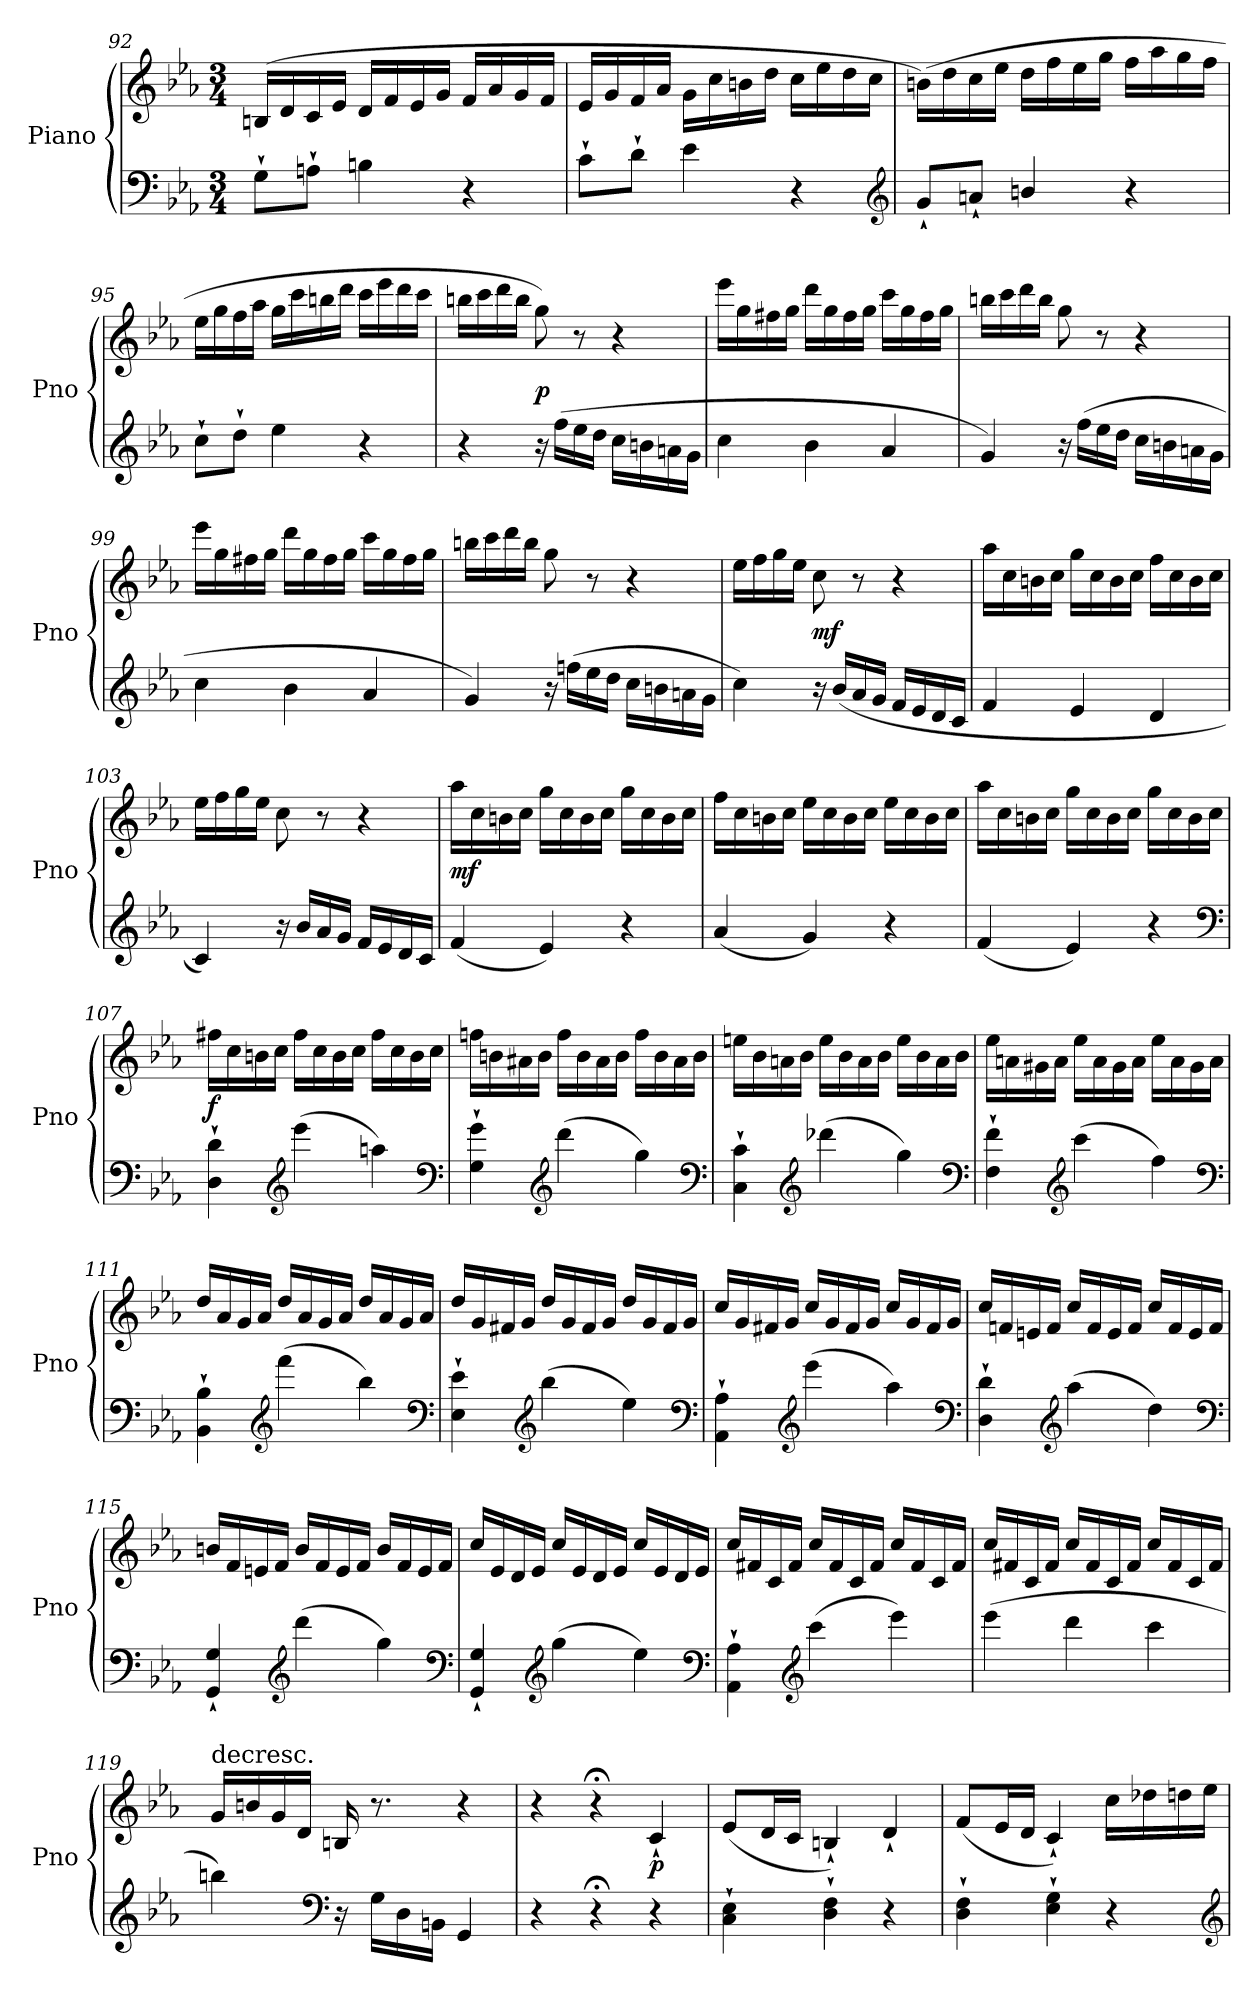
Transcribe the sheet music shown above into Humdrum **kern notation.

**kern	**kern	**dynam
*part1	*part1	*part1
*staff2	*staff1	*staff1/2
*I"Piano	*	*
*I'Pno	*	*
*clefF4	*clefG2	*
*k[b-e-a-]	*k[b-e-a-]	*
*c:	*c:	*
*M3/4	*M3/4	*
=92	=92	=92
8G`\L	(16Bn/LL	.
.	16d/	.
8An`\J	16c/	.
.	16e-/JJ	.
4Bn\	16d/LL	.
.	16f/	.
.	16e-/	.
.	16g/JJ	.
4r	16f/LL	.
.	16a-/	.
.	16g/	.
.	16f/JJ	.
=93	=93	=93
8c`\L	16e-/LL	.
.	16g/	.
8d`\J	16f/	.
.	16a-/JJ	.
4e-\	16g\LL	.
.	16cc\	.
.	16bn\	.
.	16dd\JJ	.
4r	16cc\LL	.
.	16ee-\	.
.	16dd\	.
.	16cc\JJ	.
*clefG2	*	*
=94	=94	=94
8g`/L	(16bn\LL)	.
.	16dd\	.
8an`/J	16cc\	.
.	16ee-\JJ	.
4bn/	16dd\LL	.
.	16ff\	.
.	16ee-\	.
.	16gg\JJ	.
4r	16ff\LL	.
.	16aa-\	.
.	16gg\	.
.	16ff\JJ	.
=95	=95	=95
8cc`\L	16ee-\LL	.
.	16gg\	.
8dd`\J	16ff\	.
.	16aa-\JJ	.
4ee-\	16gg\LL	.
.	16ccc\	.
.	16bbn\	.
.	16ddd\JJ	.
4r	16ccc\LL	.
.	16eee-\	.
.	16ddd\	.
.	16ccc\JJ	.
=96	=96	=96
4r	16bbn\LL	.
.	16ccc\	.
.	16ddd\	.
.	16bb\JJ	.
16r	8gg\)	p
(16ff\LL	.	.
16ee-\	8r	.
16dd\JJ	.	.
16cc\LL	4r	.
16bn\	.	.
16an\	.	.
16g\JJ	.	.
=97	=97	=97
4cc\	16eee-\LL	.
.	16gg\	.
.	16ff#X\	.
.	16gg\JJ	.
4b-\	16ddd\LL	.
.	16gg\	.
.	16ff#\	.
.	16gg\JJ	.
4a-/	16ccc\LL	.
.	16gg\	.
.	16ff#\	.
.	16gg\JJ	.
=98	=98	=98
4g/)	16bbn\LL	.
.	16ccc\	.
.	16ddd\	.
.	16bb\JJ	.
16r	8gg\	.
(16ff\LL	.	.
16ee-\	8r	.
16dd\JJ	.	.
16cc\LL	4r	.
16bn\	.	.
16an\	.	.
16g\JJ	.	.
=99	=99	=99
4cc\	16eee-\LL	.
.	16gg\	.
.	16ff#X\	.
.	16gg\JJ	.
4b-\	16ddd\LL	.
.	16gg\	.
.	16ff#\	.
.	16gg\JJ	.
4a-/	16ccc\LL	.
.	16gg\	.
.	16ff#\	.
.	16gg\JJ	.
=100	=100	=100
4g/)	16bbn\LL	.
.	16ccc\	.
.	16ddd\	.
.	16bb\JJ	.
16r	8gg\	.
(16ffn\LL	.	.
16ee-\	8r	.
16dd\JJ	.	.
16cc\LL	4r	.
16bn\	.	.
16an\	.	.
16g\JJ	.	.
=101	=101	=101
4cc\)	16ee-\LL	.
.	16ff\	.
.	16gg\	.
.	16ee-\JJ	.
16r	8cc\	mf
(16b-/LL	.	.
16a-/	8r	.
16g/JJ	.	.
16f/LL	4r	.
16e-/	.	.
16d/	.	.
16c/JJ	.	.
=102	=102	=102
4f/	16aa-\LL	.
.	16cc\	.
.	16bn\	.
.	16cc\JJ	.
4e-/	16gg\LL	.
.	16cc\	.
.	16b\	.
.	16cc\JJ	.
4d/	16ff\LL	.
.	16cc\	.
.	16b\	.
.	16cc\JJ	.
=103	=103	=103
4c/)	16ee-\LL	.
.	16ff\	.
.	16gg\	.
.	16ee-\JJ	.
16r	8cc\	.
16b-/LL	.	.
16a-/	8r	.
16g/JJ	.	.
16f/LL	4r	.
16e-/	.	.
16d/	.	.
16c/JJ	.	.
=104	=104	=104
(4f/	16aa-\LL	mf
.	16cc\	.
.	16bn\	.
.	16cc\JJ	.
4e-/)	16gg\LL	.
.	16cc\	.
.	16b\	.
.	16cc\JJ	.
4r	16gg\LL	.
.	16cc\	.
.	16b\	.
.	16cc\JJ	.
=105	=105	=105
(4a-/	16ff\LL	.
.	16cc\	.
.	16bn\	.
.	16cc\JJ	.
4g/)	16ee-\LL	.
.	16cc\	.
.	16b\	.
.	16cc\JJ	.
4r	16ee-\LL	.
.	16cc\	.
.	16b\	.
.	16cc\JJ	.
=106	=106	=106
(4f/	16aa-\LL	.
.	16cc\	.
.	16bn\	.
.	16cc\JJ	.
4e-/)	16gg\LL	.
.	16cc\	.
.	16b\	.
.	16cc\JJ	.
4r	16gg\LL	.
.	16cc\	.
.	16b\	.
.	16cc\JJ	.
*clefF4	*	*
=107	=107	=107
4D`\ 4d`\	16ff#X\LL	f
.	16cc\	.
.	16bn\	.
.	16cc\JJ	.
*clefG2	*	*
(4eee-\	16ff#\LL	.
.	16cc\	.
.	16b\	.
.	16cc\JJ	.
4aan\)	16ff#\LL	.
.	16cc\	.
.	16b\	.
.	16cc\JJ	.
*clefF4	*	*
=108	=108	=108
4G`\ 4g`\	16ffn\LL	.
.	16bn\	.
.	16a#X\	.
.	16b\JJ	.
*clefG2	*	*
(4ddd\	16ff\LL	.
.	16b\	.
.	16a#\	.
.	16b\JJ	.
4gg\)	16ff\LL	.
.	16b\	.
.	16a#\	.
.	16b\JJ	.
*clefF4	*	*
=109	=109	=109
4C`\ 4c`\	16een\LL	.
.	16b-\	.
.	16an\	.
.	16b-\JJ	.
*clefG2	*	*
(4ddd-X\	16ee\LL	.
.	16b-\	.
.	16a\	.
.	16b-\JJ	.
4gg\)	16ee\LL	.
.	16b-\	.
.	16a\	.
.	16b-\JJ	.
*clefF4	*	*
=110	=110	=110
4F`\ 4f`\	16ee-\LL	.
.	16an\	.
.	16g#X\	.
.	16a\JJ	.
*clefG2	*	*
(4ccc\	16ee-\LL	.
.	16a\	.
.	16g#\	.
.	16a\JJ	.
4ff\)	16ee-\LL	.
.	16a\	.
.	16g#\	.
.	16a\JJ	.
*clefF4	*	*
=111	=111	=111
4BB-`\ 4B-`\	16dd/LL	.
.	16a-/	.
.	16g/	.
.	16a-/JJ	.
*clefG2	*	*
(4fff\	16dd/LL	.
.	16a-/	.
.	16g/	.
.	16a-/JJ	.
4bb-\)	16dd/LL	.
.	16a-/	.
.	16g/	.
.	16a-/JJ	.
*clefF4	*	*
=112	=112	=112
4E-`\ 4e-`\	16dd/LL	.
.	16g/	.
.	16f#X/	.
.	16g/JJ	.
*clefG2	*	*
(4bb-\	16dd/LL	.
.	16g/	.
.	16f#/	.
.	16g/JJ	.
4ee-\)	16dd/LL	.
.	16g/	.
.	16f#/	.
.	16g/JJ	.
*clefF4	*	*
=113	=113	=113
4AA-`\ 4A-`\	16cc/LL	.
.	16g/	.
.	16f#X/	.
.	16g/JJ	.
*clefG2	*	*
(4eee-\	16cc/LL	.
.	16g/	.
.	16f#/	.
.	16g/JJ	.
4aa-\)	16cc/LL	.
.	16g/	.
.	16f#/	.
.	16g/JJ	.
*clefF4	*	*
=114	=114	=114
4D`\ 4d`\	16cc/LL	.
.	16fn/	.
.	16en/	.
.	16f/JJ	.
*clefG2	*	*
(4aa-\	16cc/LL	.
.	16f/	.
.	16e/	.
.	16f/JJ	.
4dd\)	16cc/LL	.
.	16f/	.
.	16e/	.
.	16f/JJ	.
*clefF4	*	*
=115	=115	=115
4GG`/ 4G`/	16bn/LL	.
.	16f/	.
.	16en/	.
.	16f/JJ	.
*clefG2	*	*
(4ddd\	16b/LL	.
.	16f/	.
.	16e/	.
.	16f/JJ	.
4gg\)	16b/LL	.
.	16f/	.
.	16e/	.
.	16f/JJ	.
*clefF4	*	*
=116	=116	=116
4GG`/ 4G`/	16cc/LL	.
.	16e-/	.
.	16d/	.
.	16e-/JJ	.
*clefG2	*	*
(4gg\	16cc/LL	.
.	16e-/	.
.	16d/	.
.	16e-/JJ	.
4ee-\)	16cc/LL	.
.	16e-/	.
.	16d/	.
.	16e-/JJ	.
*clefF4	*	*
=117	=117	=117
4AA-`\ 4A-`\	16cc/LL	.
.	16f#X/	.
.	16c/	.
.	16f#/JJ	.
*clefG2	*	*
(4ccc\	16cc/LL	.
.	16f#/	.
.	16c/	.
.	16f#/JJ	.
4eee-\)	16cc/LL	.
.	16f#/	.
.	16c/	.
.	16f#/JJ	.
=118	=118	=118
(4eee-\	16cc/LL	.
.	16f#X/	.
.	16c/	.
.	16f#/JJ	.
4ddd\	16cc/LL	.
.	16f#/	.
.	16c/	.
.	16f#/JJ	.
4ccc\	16cc/LL	.
.	16f#/	.
.	16c/	.
.	16f#/JJ	.
=119	=119	=119
!	!LO:TX:t=decresc.	!
4bbn\)	16g/LL	.
.	16bn/	.
.	16g/	.
.	16d/JJ	.
*clefF4	*	*
16r	16Bn/	.
16G\LL	8.r	.
16D\	.	.
16BBn\JJ	.	.
4GG/	4r	.
=120	=120	=120
4r	4r	.
4r;<	4r;<	.
4r	4c`/	p
=121	=121	=121
4C`\ 4E-`\	(8e-/L	.
.	16d/L	.
.	16c/JJ	.
4D`\ 4F`\	4Bn`/)	.
4r	4d`/	.
=122	=122	=122
4D`\ 4F`\	(8f/L	.
.	16e-/L	.
.	16d/JJ	.
4E-`\ 4G`\	4c`/)	.
4r	16cc\LL	.
.	16dd-X\	.
.	16ddn\	.
.	16ee-\JJ	.
*clefG2	*	*
=	=	=
*-	*-	*-
